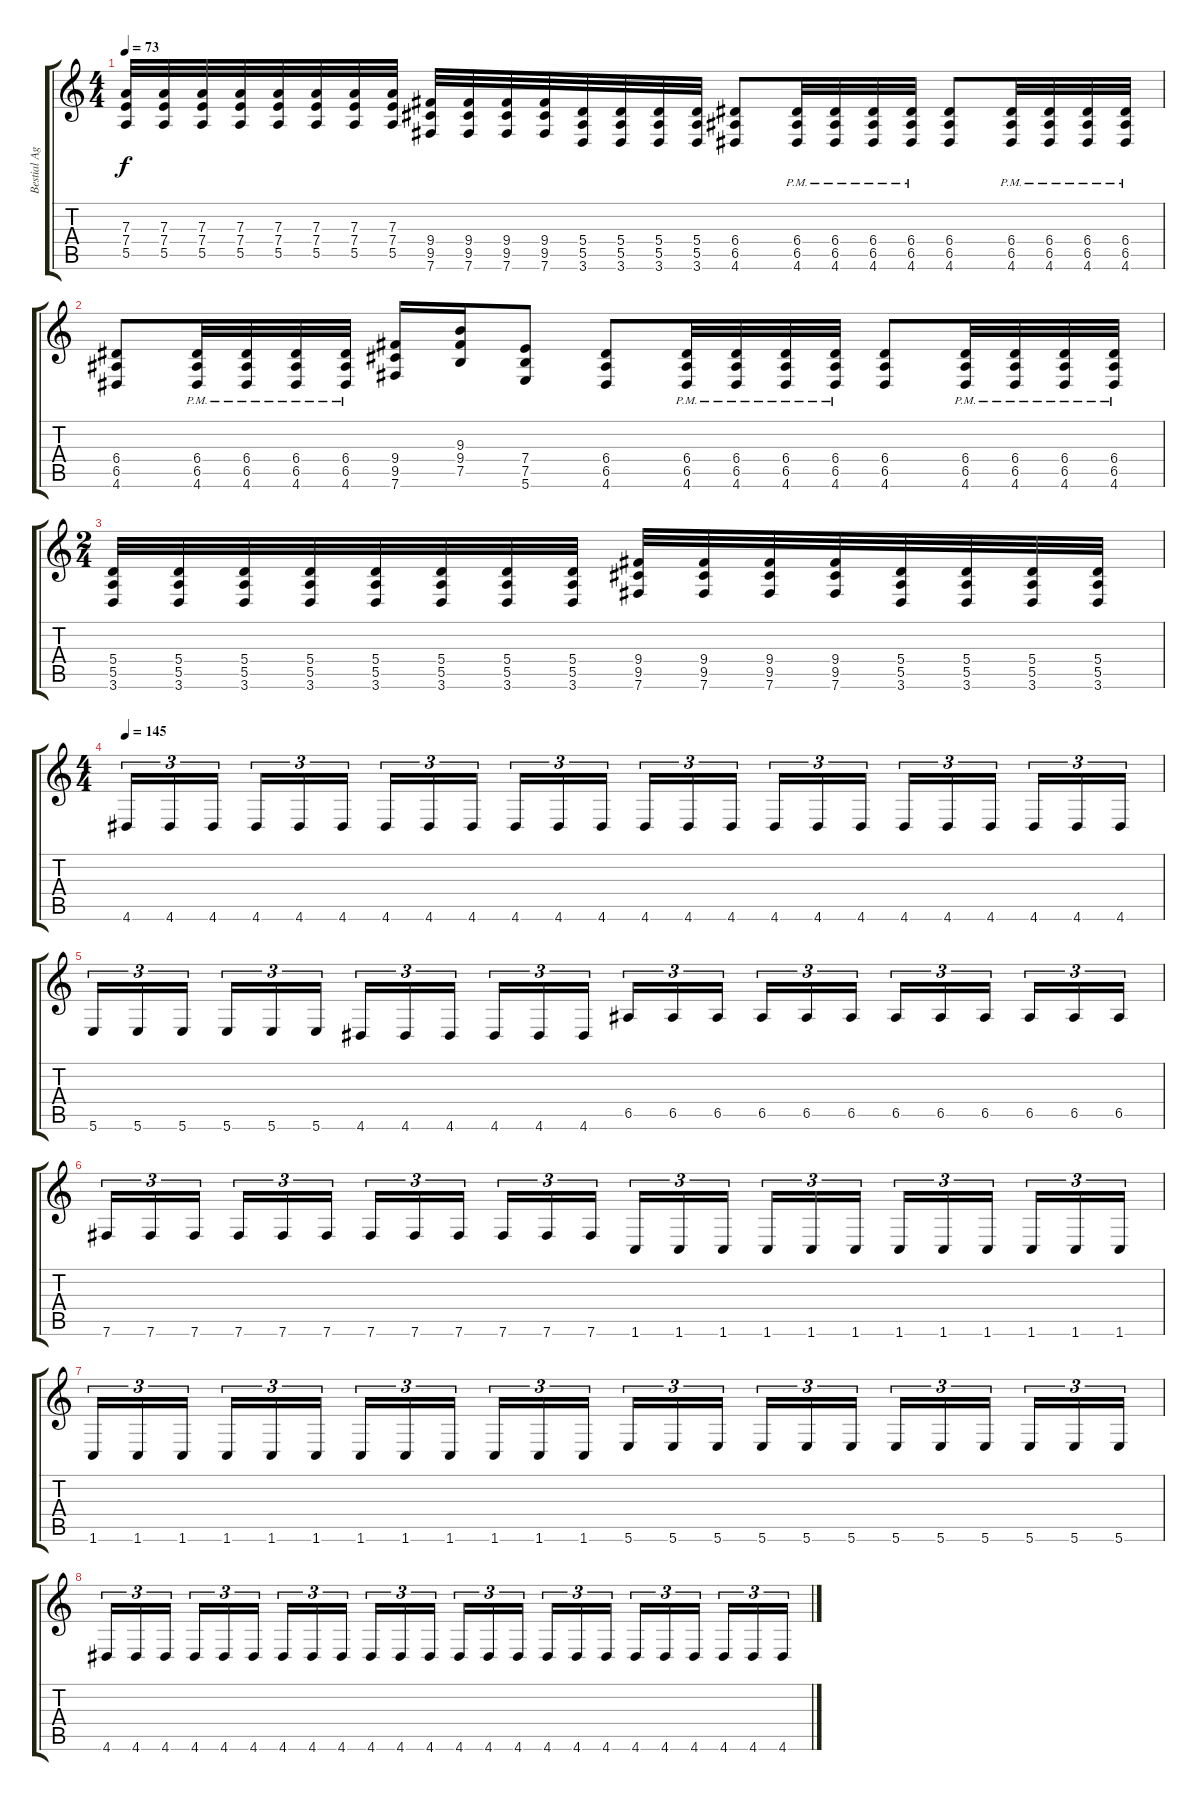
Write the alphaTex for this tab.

\track ("Bestial Aggressor of Morbid Invocations" "Bestial Ag") {instrument distortionguitar}
\staff {score tabs}
\tuning (B3 Gb3 D3 A2 E2 B1) {hide}
\ts (4 4)
\tempo 73
\clef g2
\ks c
(7.3 7.4 5.5).32{dy f} (7.3 7.4 5.5).32 (7.3 7.4 5.5).32 (7.3 7.4 5.5).32 (7.3 7.4 5.5).32 (7.3 7.4 5.5).32 (7.3 7.4 5.5).32 (7.3 7.4 5.5).32 (9.4 9.5 7.6).32 (9.4 9.5 7.6).32 (9.4 9.5 7.6).32 (9.4 9.5 7.6).32 (5.4 5.5 3.6).32 (5.4 5.5 3.6).32 (5.4 5.5 3.6).32 (5.4 5.5 3.6).32 (6.4 6.5 4.6).8 (6.4{pm} 6.5{pm} 4.6{pm}).32 (6.4{pm} 6.5{pm} 4.6{pm}).32 (6.4{pm} 6.5{pm} 4.6{pm}).32 (6.4{pm} 6.5{pm} 4.6{pm}).32 (6.4 6.5 4.6).8 (6.4{pm} 6.5{pm} 4.6{pm}).32 (6.4{pm} 6.5{pm} 4.6{pm}).32 (6.4{pm} 6.5{pm} 4.6{pm}).32 (6.4{pm} 6.5{pm} 4.6{pm}).32 |
(6.4 6.5 4.6).8 (6.4{pm} 6.5{pm} 4.6{pm}).32 (6.4{pm} 6.5{pm} 4.6{pm}).32 (6.4{pm} 6.5{pm} 4.6{pm}).32 (6.4{pm} 6.5{pm} 4.6{pm}).32 (9.4 9.5 7.6).16 (9.3 9.4 7.5).16 (7.4 7.5 5.6).8 (6.4 6.5 4.6).8 (6.4{pm} 6.5{pm} 4.6{pm}).32 (6.4{pm} 6.5{pm} 4.6{pm}).32 (6.4{pm} 6.5{pm} 4.6{pm}).32 (6.4{pm} 6.5{pm} 4.6{pm}).32 (6.4 6.5 4.6).8 (6.4{pm} 6.5{pm} 4.6{pm}).32 (6.4{pm} 6.5{pm} 4.6{pm}).32 (6.4{pm} 6.5{pm} 4.6{pm}).32 (6.4{pm} 6.5{pm} 4.6{pm}).32 |
\ts (2 4)
(5.4 5.5 3.6).32 (5.4 5.5 3.6).32 (5.4 5.5 3.6).32 (5.4 5.5 3.6).32 (5.4 5.5 3.6).32 (5.4 5.5 3.6).32 (5.4 5.5 3.6).32 (5.4 5.5 3.6).32 (9.4 9.5 7.6).32 (9.4 9.5 7.6).32 (9.4 9.5 7.6).32 (9.4 9.5 7.6).32 (5.4 5.5 3.6).32 (5.4 5.5 3.6).32 (5.4 5.5 3.6).32 (5.4 5.5 3.6).32 |
\ts (4 4)
\tempo 145
4.6.16{tu (3 2)} 4.6.16{tu (3 2)} 4.6.16{tu (3 2) beam splitsecondary} 4.6.16{tu (3 2)} 4.6.16{tu (3 2)} 4.6.16{tu (3 2)} 4.6.16{tu (3 2)} 4.6.16{tu (3 2)} 4.6.16{tu (3 2) beam splitsecondary} 4.6.16{tu (3 2)} 4.6.16{tu (3 2)} 4.6.16{tu (3 2)} 4.6.16{tu (3 2)} 4.6.16{tu (3 2)} 4.6.16{tu (3 2) beam splitsecondary} 4.6.16{tu (3 2)} 4.6.16{tu (3 2)} 4.6.16{tu (3 2)} 4.6.16{tu (3 2)} 4.6.16{tu (3 2)} 4.6.16{tu (3 2) beam splitsecondary} 4.6.16{tu (3 2)} 4.6.16{tu (3 2)} 4.6.16{tu (3 2)} |
5.6.16{tu (3 2)} 5.6.16{tu (3 2)} 5.6.16{tu (3 2) beam splitsecondary} 5.6.16{tu (3 2)} 5.6.16{tu (3 2)} 5.6.16{tu (3 2)} 4.6.16{tu (3 2)} 4.6.16{tu (3 2)} 4.6.16{tu (3 2) beam splitsecondary} 4.6.16{tu (3 2)} 4.6.16{tu (3 2)} 4.6.16{tu (3 2)} 6.5.16{tu (3 2)} 6.5.16{tu (3 2)} 6.5.16{tu (3 2) beam splitsecondary} 6.5.16{tu (3 2)} 6.5.16{tu (3 2)} 6.5.16{tu (3 2)} 6.5.16{tu (3 2)} 6.5.16{tu (3 2)} 6.5.16{tu (3 2) beam splitsecondary} 6.5.16{tu (3 2)} 6.5.16{tu (3 2)} 6.5.16{tu (3 2)} |
7.6.16{tu (3 2)} 7.6.16{tu (3 2)} 7.6.16{tu (3 2) beam splitsecondary} 7.6.16{tu (3 2)} 7.6.16{tu (3 2)} 7.6.16{tu (3 2)} 7.6.16{tu (3 2)} 7.6.16{tu (3 2)} 7.6.16{tu (3 2) beam splitsecondary} 7.6.16{tu (3 2)} 7.6.16{tu (3 2)} 7.6.16{tu (3 2)} 1.6.16{tu (3 2)} 1.6.16{tu (3 2)} 1.6.16{tu (3 2) beam splitsecondary} 1.6.16{tu (3 2)} 1.6.16{tu (3 2)} 1.6.16{tu (3 2)} 1.6.16{tu (3 2)} 1.6.16{tu (3 2)} 1.6.16{tu (3 2) beam splitsecondary} 1.6.16{tu (3 2)} 1.6.16{tu (3 2)} 1.6.16{tu (3 2)} |
1.6.16{tu (3 2)} 1.6.16{tu (3 2)} 1.6.16{tu (3 2) beam splitsecondary} 1.6.16{tu (3 2)} 1.6.16{tu (3 2)} 1.6.16{tu (3 2)} 1.6.16{tu (3 2)} 1.6.16{tu (3 2)} 1.6.16{tu (3 2) beam splitsecondary} 1.6.16{tu (3 2)} 1.6.16{tu (3 2)} 1.6.16{tu (3 2)} 5.6.16{tu (3 2)} 5.6.16{tu (3 2)} 5.6.16{tu (3 2) beam splitsecondary} 5.6.16{tu (3 2)} 5.6.16{tu (3 2)} 5.6.16{tu (3 2)} 5.6.16{tu (3 2)} 5.6.16{tu (3 2)} 5.6.16{tu (3 2) beam splitsecondary} 5.6.16{tu (3 2)} 5.6.16{tu (3 2)} 5.6.16{tu (3 2)} |
4.6.16{tu (3 2)} 4.6.16{tu (3 2)} 4.6.16{tu (3 2) beam splitsecondary} 4.6.16{tu (3 2)} 4.6.16{tu (3 2)} 4.6.16{tu (3 2)} 4.6.16{tu (3 2)} 4.6.16{tu (3 2)} 4.6.16{tu (3 2) beam splitsecondary} 4.6.16{tu (3 2)} 4.6.16{tu (3 2)} 4.6.16{tu (3 2)} 4.6.16{tu (3 2)} 4.6.16{tu (3 2)} 4.6.16{tu (3 2) beam splitsecondary} 4.6.16{tu (3 2)} 4.6.16{tu (3 2)} 4.6.16{tu (3 2)} 4.6.16{tu (3 2)} 4.6.16{tu (3 2)} 4.6.16{tu (3 2) beam splitsecondary} 4.6.16{tu (3 2)} 4.6.16{tu (3 2)} 4.6.16{tu (3 2)}
